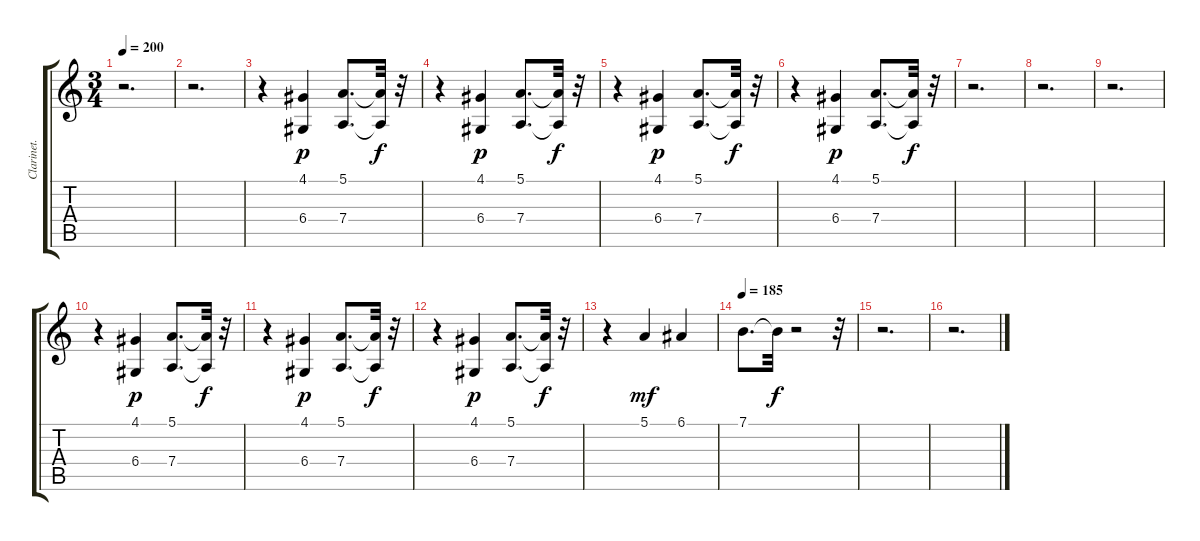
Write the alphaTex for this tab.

\track ("Clarinet." "Clarinet.") {instrument clarinet}
\staff {score tabs}
\tuning (E4 B3 G3 D3 A2 E2) {hide}
\ts (3 4)
\tempo 200
\clef g2
\ks c
r.2{d dy f} |
r.2{d} |
r.4 (4.1 6.4).4{dy p} (5.1 7.4).8{d} (5.1{t} 7.4{t}).32{dy f} r.32 |
r.4 (4.1 6.4).4{dy p} (5.1 7.4).8{d} (5.1{t} 7.4{t}).32{dy f} r.32 |
r.4 (4.1 6.4).4{dy p} (5.1 7.4).8{d} (5.1{t} 7.4{t}).32{dy f} r.32 |
r.4 (4.1 6.4).4{dy p} (5.1 7.4).8{d} (5.1{t} 7.4{t}).32{dy f} r.32 |
r.2{d} |
r.2{d} |
r.2{d} |
r.4 (4.1 6.4).4{dy p} (5.1 7.4).8{d} (5.1{t} 7.4{t}).32{dy f} r.32 |
r.4 (4.1 6.4).4{dy p} (5.1 7.4).8{d} (5.1{t} 7.4{t}).32{dy f} r.32 |
r.4 (4.1 6.4).4{dy p} (5.1 7.4).8{d} (5.1{t} 7.4{t}).32{dy f} r.32 |
r.4 5.1.4{dy mf} 6.1.4 |
\tempo 185
7.1.8{d} 7.1{t}.32{dy f} r.2 r.32 |
r.2{d} |
r.2{d}
